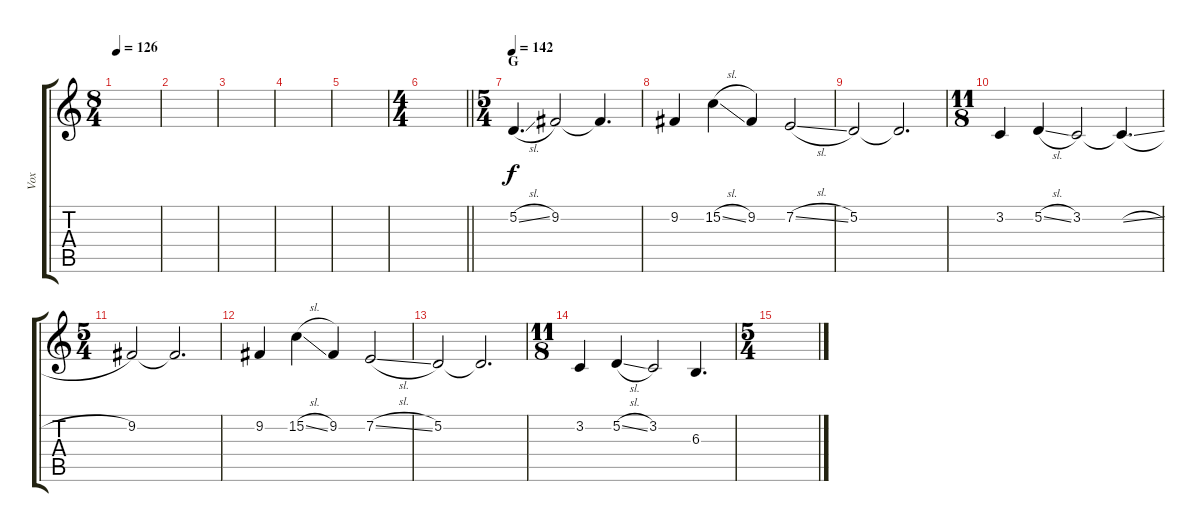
\track ("Vox" "Vox") {instrument lead2sawtooth}
\staff {score tabs}
\tuning (D4 A3 F3 C3 G2 C2) {hide}
\ts (8 4)
\tempo 126
\clef g2
\ks c
|
|
|
|
|
\ts (4 4)
\barLineRight lightlight
|
\ts (5 4)
\section ("" "G")
\tempo 142
5.2{sl}.4{d} 9.2.2 9.2{t}.4{d} |
9.2.4 15.2{sl}.4 9.2.4 7.2{sl}.2 |
5.2.2 5.2{t}.2{d} |
\ts (11 8)
3.2.4 5.2{sl}.4 3.2.2 3.2{sl t}.4{d} |
\ts (5 4)
9.2.2 9.2{t}.2{d} |
9.2.4 15.2{sl}.4 9.2.4 7.2{sl}.2 |
5.2.2 5.2{t}.2{d} |
\ts (11 8)
3.2.4 5.2{sl}.4 3.2.2 6.3.4{d} |
\ts (5 4)
